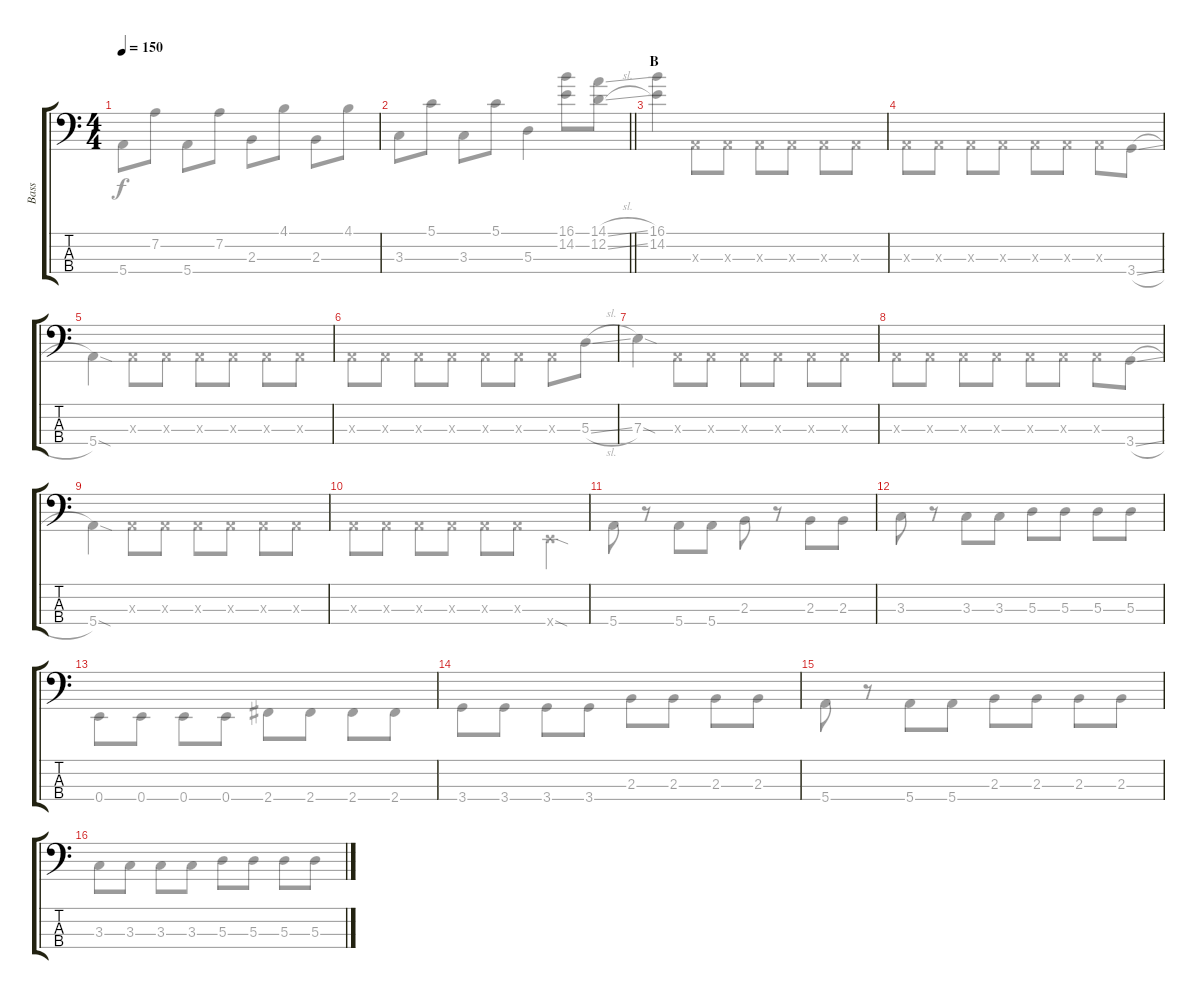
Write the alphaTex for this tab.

\track ("Bass" "Bass") {instrument electricbassfinger}
\staff {score tabs}
\tuning (G2 D2 A1 E1) {hide}
\voice
\ts (4 4)
\tempo 150
\clef f4
\ks c
|
\barLineRight lightlight
|
\section ("" "B")
|
|
|
|
|
|
|
|
|
|
|
|
|
\voice
\clef f4
\ks c
5.4.8{dy f} 7.2.8 5.4.8 7.2.8 2.3.8 4.1.8 2.3.8 4.1.8 |
\barLineRight lightlight
3.3.8 5.1.8 3.3.8 5.1.8 5.3.4 (16.1 14.2).8 (14.1{sl} 12.2{sl}).8 |
(16.1 14.2).4 0.3{x}.8 0.3{x}.8 0.3{x}.8 0.3{x}.8 0.3{x}.8 0.3{x}.8 |
0.3{x}.8 0.3{x}.8 0.3{x}.8 0.3{x}.8 0.3{x}.8 0.3{x}.8 0.3{x}.8 3.4{sl}.8 |
5.4{sod}.4 0.3{x}.8 0.3{x}.8 0.3{x}.8 0.3{x}.8 0.3{x}.8 0.3{x}.8 |
0.3{x}.8 0.3{x}.8 0.3{x}.8 0.3{x}.8 0.3{x}.8 0.3{x}.8 0.3{x}.8 5.3{sl}.8 |
7.3{sod}.4 0.3{x}.8 0.3{x}.8 0.3{x}.8 0.3{x}.8 0.3{x}.8 0.3{x}.8 |
0.3{x}.8 0.3{x}.8 0.3{x}.8 0.3{x}.8 0.3{x}.8 0.3{x}.8 0.3{x}.8 3.4{sl}.8 |
5.4{sod}.4 0.3{x}.8 0.3{x}.8 0.3{x}.8 0.3{x}.8 0.3{x}.8 0.3{x}.8 |
0.3{x}.8 0.3{x}.8 0.3{x}.8 0.3{x}.8 0.3{x}.8 0.3{x}.8 0.4{sod x}.4 |
5.4.8 r.8 5.4.8 5.4.8 2.3.8 r.8 2.3.8 2.3.8 |
3.3.8 r.8 3.3.8 3.3.8 5.3.8 5.3.8 5.3.8 5.3.8 |
0.4.8 0.4.8 0.4.8 0.4.8 2.4.8 2.4.8 2.4.8 2.4.8 |
3.4.8 3.4.8 3.4.8 3.4.8 2.3.8 2.3.8 2.3.8 2.3.8 |
5.4.8 r.8 5.4.8 5.4.8 2.3.8 2.3.8 2.3.8 2.3.8 |
3.3.8 3.3.8 3.3.8 3.3.8 5.3.8 5.3.8 5.3.8 5.3.8
